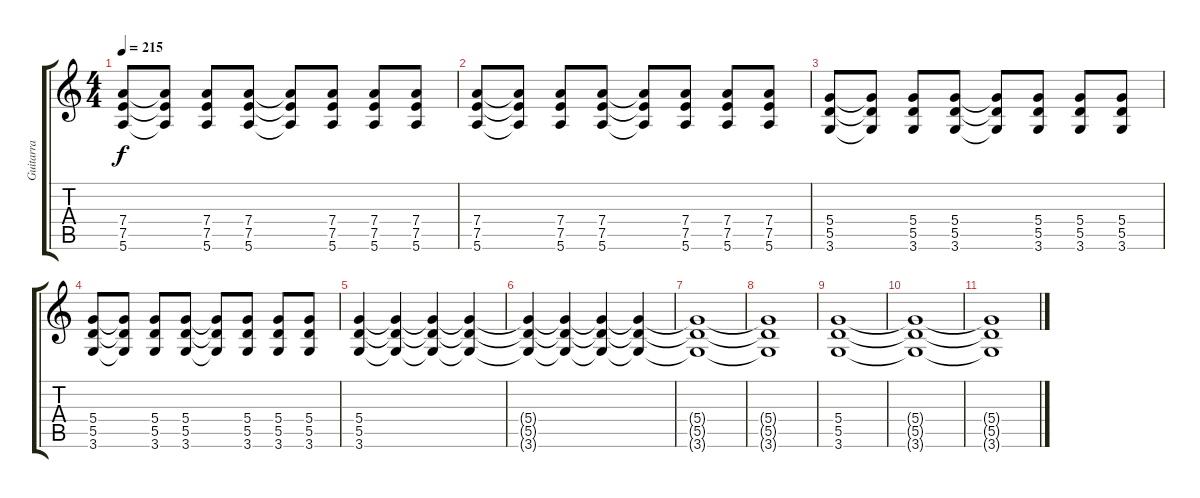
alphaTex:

\track ("Guitarra" "Guitarra") {instrument overdrivenguitar}
\staff {score tabs}
\tuning (E4 B3 G3 D3 A2 E2) {hide}
\ts (4 4)
\tempo 215
\clef g2
\ks c
(7.4 7.5 5.6).8{dy f} (7.4{t} 7.5{t} 5.6{t}).8 (7.4 7.5 5.6).8 (7.4 7.5 5.6).8 (7.4{t} 7.5{t} 5.6{t}).8 (7.4 7.5 5.6).8 (7.4 7.5 5.6).8 (7.4 7.5 5.6).8 |
(7.4 7.5 5.6).8 (7.4{t} 7.5{t} 5.6{t}).8 (7.4 7.5 5.6).8 (7.4 7.5 5.6).8 (7.4{t} 7.5{t} 5.6{t}).8 (7.4 7.5 5.6).8 (7.4 7.5 5.6).8 (7.4 7.5 5.6).8 |
(5.4 5.5 3.6).8 (5.4{t} 5.5{t} 3.6{t}).8 (5.4 5.5 3.6).8 (5.4 5.5 3.6).8 (5.4{t} 5.5{t} 3.6{t}).8 (5.4 5.5 3.6).8 (5.4 5.5 3.6).8 (5.4 5.5 3.6).8 |
(5.4 5.5 3.6).8 (5.4{t} 5.5{t} 3.6{t}).8 (5.4 5.5 3.6).8 (5.4 5.5 3.6).8 (5.4{t} 5.5{t} 3.6{t}).8 (5.4 5.5 3.6).8 (5.4 5.5 3.6).8 (5.4 5.5 3.6).8 |
(5.4 5.5 3.6).4 (5.4{t} 5.5{t} 3.6{t}).4 (5.4{t} 5.5{t} 3.6{t}).4 (5.4{t} 5.5{t} 3.6{t}).4 |
(5.4{t} 5.5{t} 3.6{t}).4 (5.4{t} 5.5{t} 3.6{t}).4 (5.4{t} 5.5{t} 3.6{t}).4 (5.4{t} 5.5{t} 3.6{t}).4 |
(5.4{t} 5.5{t} 3.6{t}).1 |
(5.4{t} 5.5{t} 3.6{t}).1 |
(5.4 5.5 3.6).1 |
(5.4{t} 5.5{t} 3.6{t}).1 |
(5.4{t} 5.5{t} 3.6{t}).1
